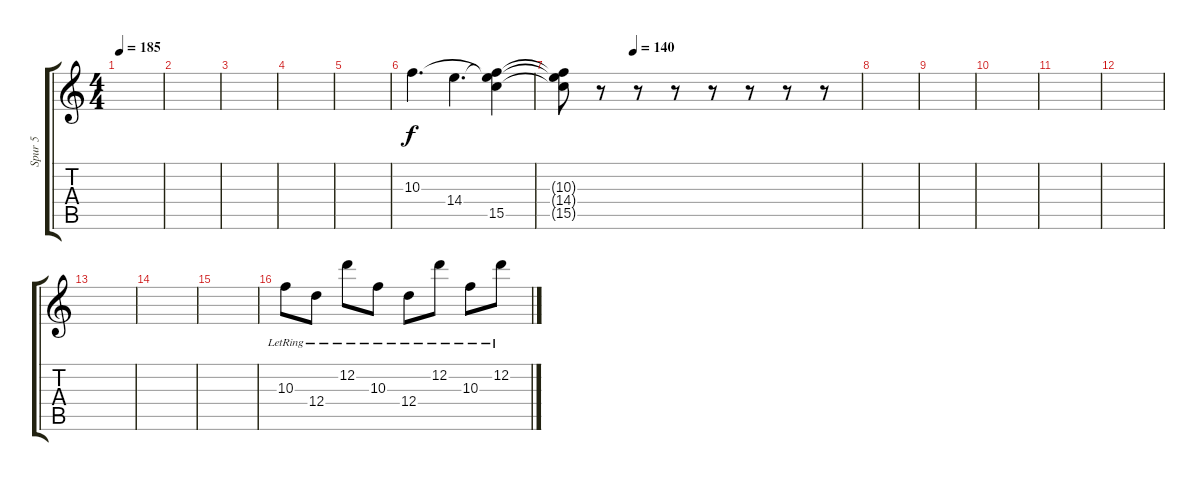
\track ("Spur 5" "Spur 5") {instrument distortionguitar}
\staff {score tabs}
\tuning (E4 D4 G3 D3 A2 D2) {hide}
\ts (4 4)
\tempo 185
\clef g2
\ks c
|
|
|
|
|
10.3.4{d} 14.4.4{d} (10.3{t} 14.4{t} 15.5).4 |
\tempo (140 0.25)
(10.3{t} 14.4{t} 15.5{t}).8 r.8 r.8 r.8 r.8 r.8 r.8 r.8 |
|
|
|
|
|
|
|
|
10.3{lr}.8{instrument electricguitarjazz} 12.4{lr}.8 12.2{lr}.8 10.3{lr}.8 12.4{lr}.8 12.2{lr}.8 10.3{lr}.8 12.2{lr}.8
